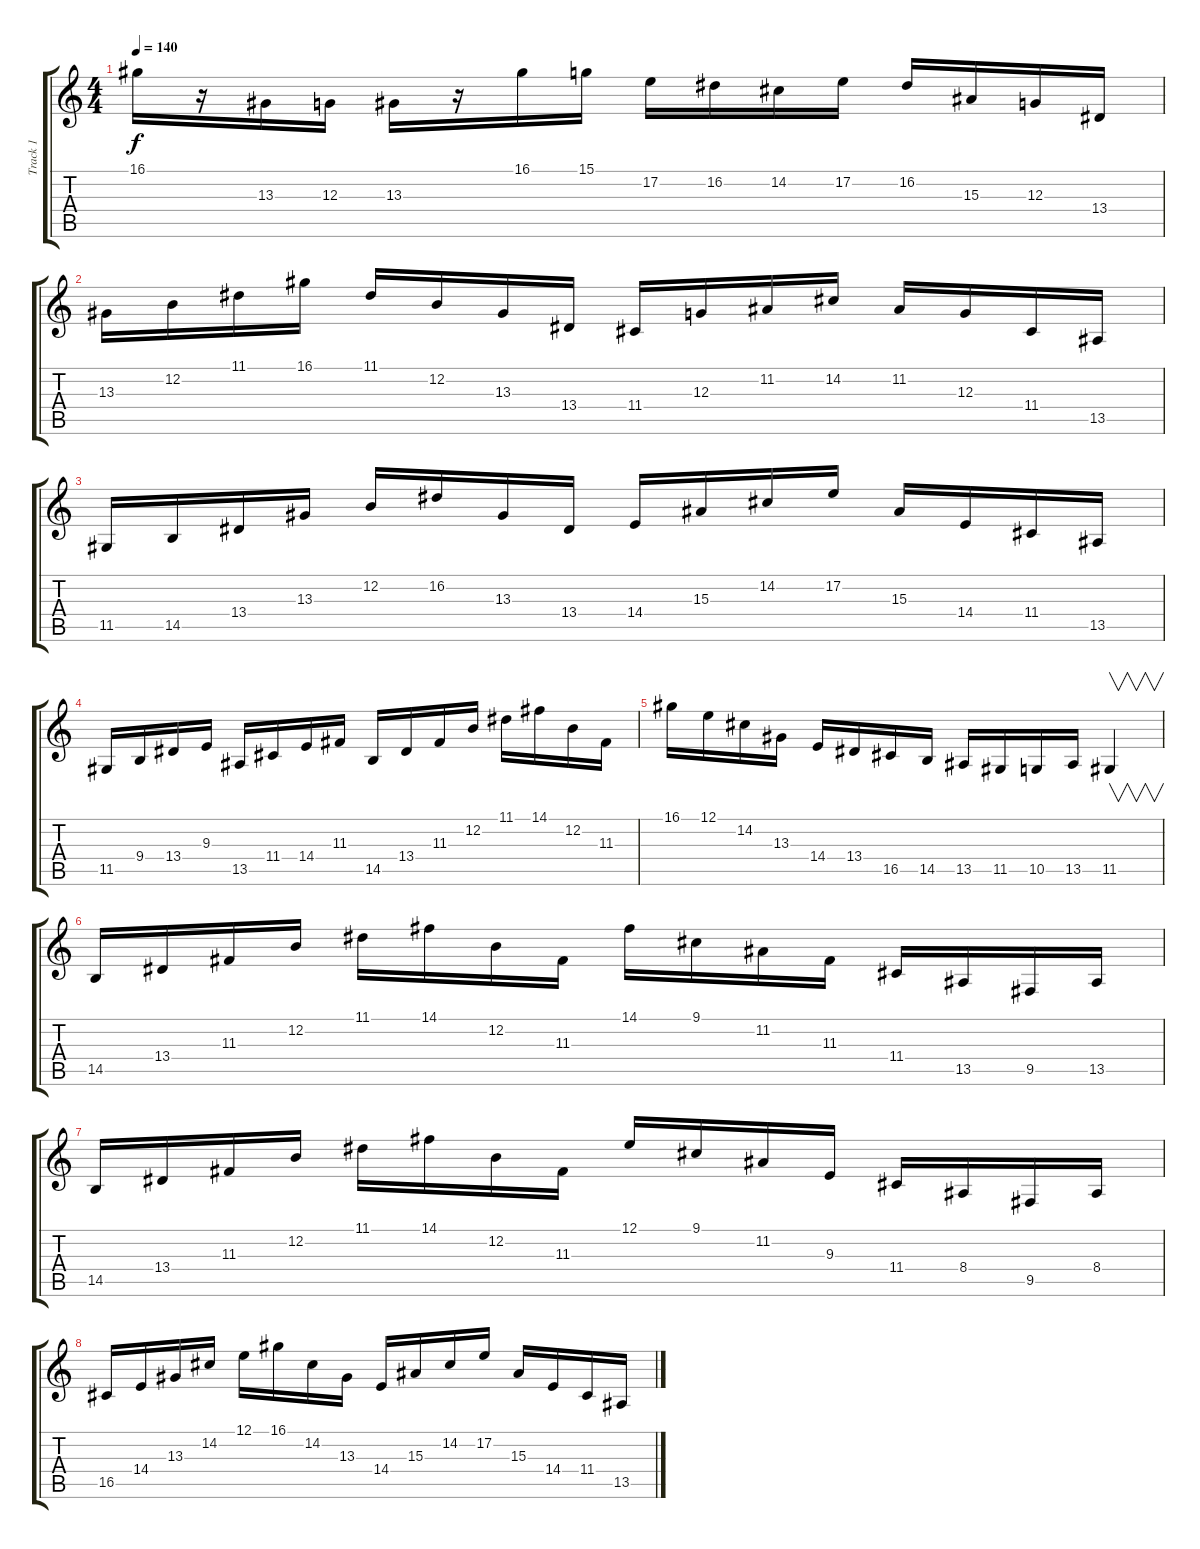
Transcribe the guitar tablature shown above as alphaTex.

\track ("Track 1" "Track 1") {instrument brightacousticpiano}
\staff {score tabs}
\tuning (E4 B3 G3 D3 A2 E2) {hide}
\ts (4 4)
\tempo 140
\clef g2
\ks c
16.1.16{dy f} r.16 13.3.16 12.3.16 13.3.16 r.16 16.1.16 15.1.16 17.2.16 16.2.16 14.2.16 17.2.16 16.2.16 15.3.16 12.3.16 13.4.16 |
13.3.16 12.2.16 11.1.16 16.1.16 11.1.16 12.2.16 13.3.16 13.4.16 11.4.16 12.3.16 11.2.16 14.2.16 11.2.16 12.3.16 11.4.16 13.5.16 |
11.5.16 14.5.16 13.4.16 13.3.16 12.2.16 16.2.16 13.3.16 13.4.16 14.4.16 15.3.16 14.2.16 17.2.16 15.3.16 14.4.16 11.4.16 13.5.16 |
11.5.16 9.4.16 13.4.16 9.3.16 13.5.16 11.4.16 14.4.16 11.3.16 14.5.16 13.4.16 11.3.16 12.2.16 11.1.16 14.1.16 12.2.16 11.3.16 |
16.1.16 12.1.16 14.2.16 13.3.16 14.4.16 13.4.16 16.5.16 14.5.16 13.5.16 11.5.16 10.5.16 13.5.16 11.5.4{v} |
14.5.16 13.4.16 11.3.16 12.2.16 11.1.16 14.1.16 12.2.16 11.3.16 14.1.16 9.1.16 11.2.16 11.3.16 11.4.16 13.5.16 9.5.16 13.5.16 |
14.5.16 13.4.16 11.3.16 12.2.16 11.1.16 14.1.16 12.2.16 11.3.16 12.1.16 9.1.16 11.2.16 9.3.16 11.4.16 8.4.16 9.5.16 8.4.16 |
16.5.16 14.4.16 13.3.16 14.2.16 12.1.16 16.1.16 14.2.16 13.3.16 14.4.16 15.3.16 14.2.16 17.2.16 15.3.16 14.4.16 11.4.16 13.5.16
